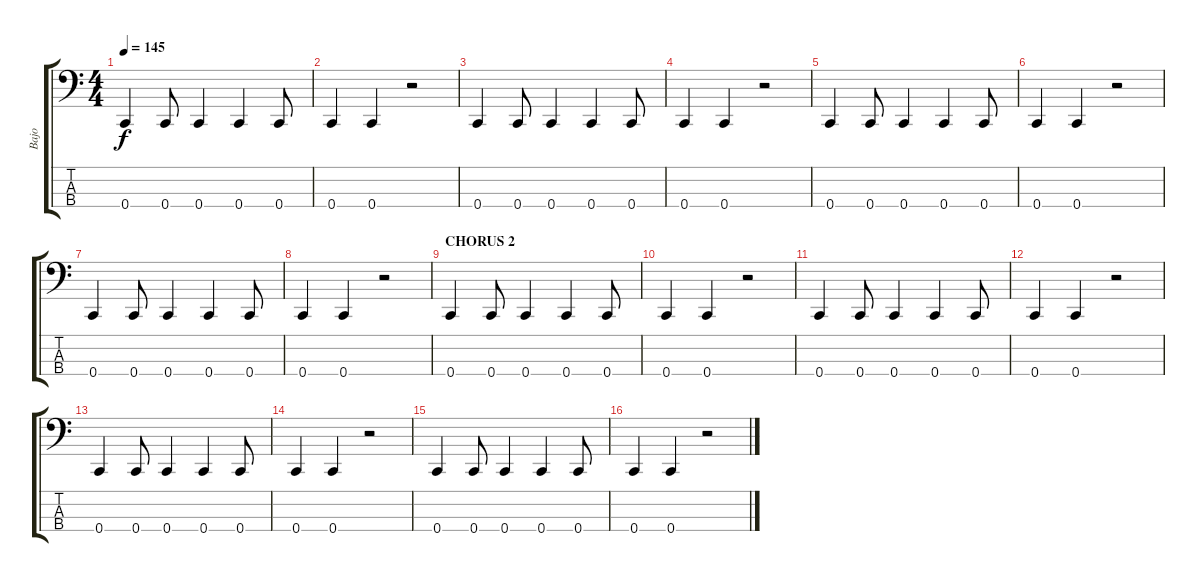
\track ("Bajo" "Bajo") {instrument electricbassfinger}
\staff {score tabs}
\tuning (Eb2 Bb1 F1 C1) {hide}
\ts (4 4)
\tempo 145
\clef f4
\ks c
0.4.4{dy f} 0.4.8 0.4.4 0.4.4 0.4.8 |
0.4.4 0.4.4 r.2 |
0.4.4 0.4.8 0.4.4 0.4.4 0.4.8 |
0.4.4 0.4.4 r.2 |
0.4.4 0.4.8 0.4.4 0.4.4 0.4.8 |
0.4.4 0.4.4 r.2 |
0.4.4 0.4.8 0.4.4 0.4.4 0.4.8 |
0.4.4 0.4.4 r.2 |
\section ("" "CHORUS 2")
0.4.4 0.4.8 0.4.4 0.4.4 0.4.8 |
0.4.4 0.4.4 r.2 |
0.4.4 0.4.8 0.4.4 0.4.4 0.4.8 |
0.4.4 0.4.4 r.2 |
0.4.4 0.4.8 0.4.4 0.4.4 0.4.8 |
0.4.4 0.4.4 r.2 |
0.4.4 0.4.8 0.4.4 0.4.4 0.4.8 |
0.4.4 0.4.4 r.2
